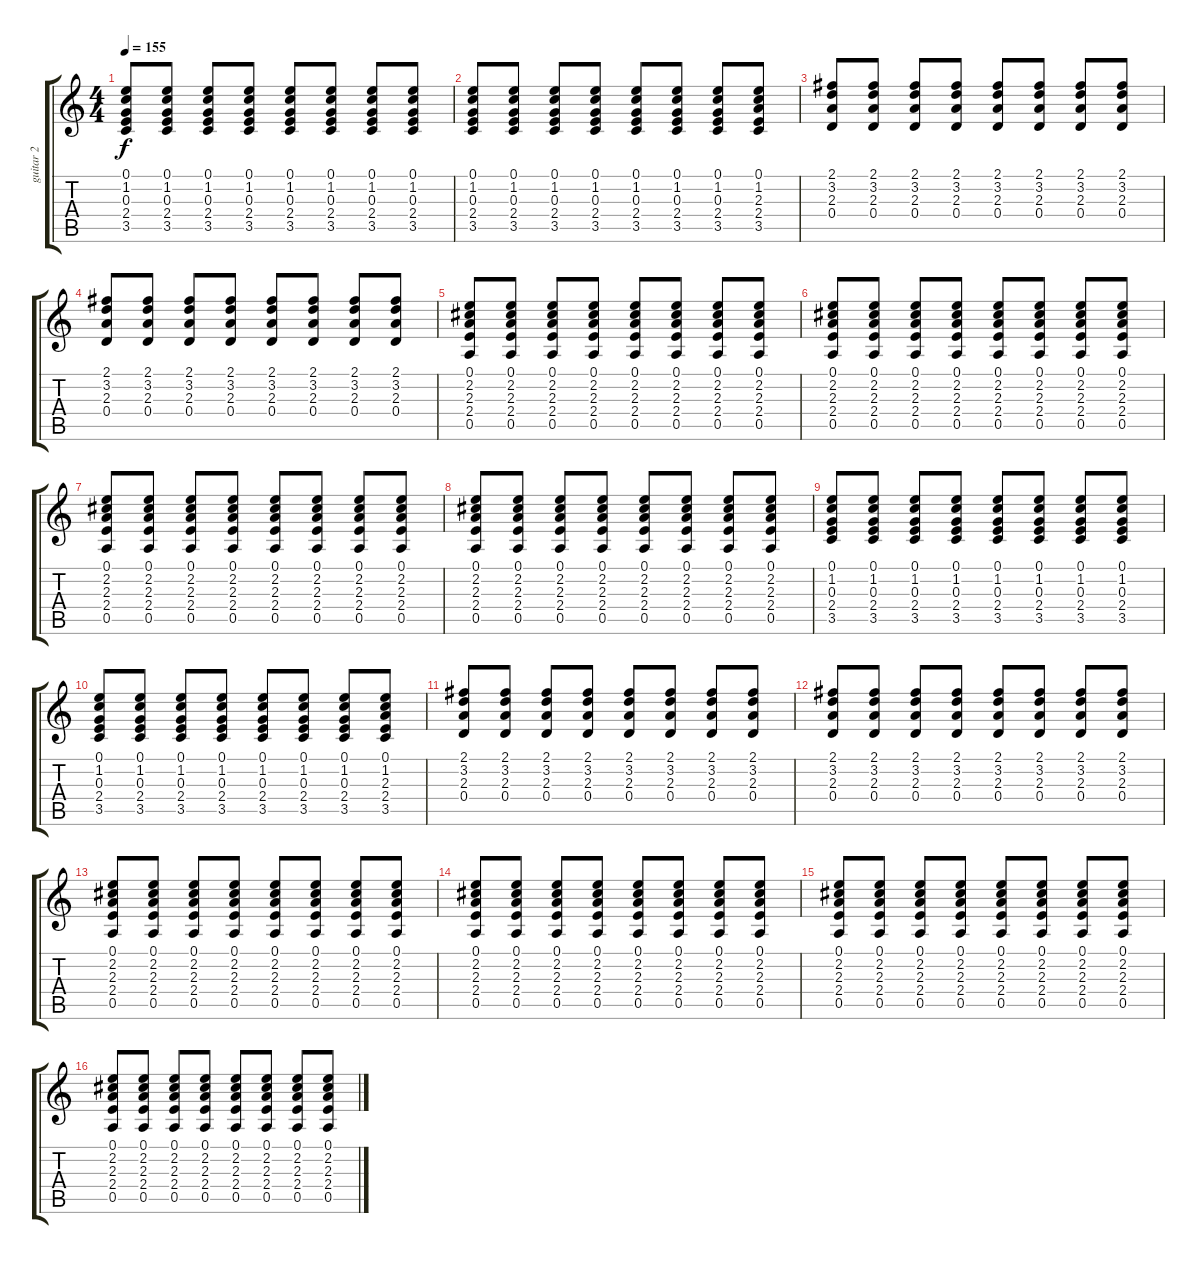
\track ("guitar 2" "guitar 2") {instrument electricguitarjazz}
\staff {score tabs}
\tuning (E4 B3 G3 D3 A2 E2) {hide}
\ts (4 4)
\tempo 155
\clef g2
\ks c
(0.1 1.2 0.3 2.4 3.5).8{dy f} (0.1 1.2 0.3 2.4 3.5).8 (0.1 1.2 0.3 2.4 3.5).8 (0.1 1.2 0.3 2.4 3.5).8 (0.1 1.2 0.3 2.4 3.5).8 (0.1 1.2 0.3 2.4 3.5).8 (0.1 1.2 0.3 2.4 3.5).8 (0.1 1.2 0.3 2.4 3.5).8 |
(0.1 1.2 0.3 2.4 3.5).8 (0.1 1.2 0.3 2.4 3.5).8 (0.1 1.2 0.3 2.4 3.5).8 (0.1 1.2 0.3 2.4 3.5).8 (0.1 1.2 0.3 2.4 3.5).8 (0.1 1.2 0.3 2.4 3.5).8 (0.1 1.2 0.3 2.4 3.5).8 (0.1 1.2 2.3 2.4 3.5).8 |
(2.1 3.2 2.3 0.4).8 (2.1 3.2 2.3 0.4).8 (2.1 3.2 2.3 0.4).8 (2.1 3.2 2.3 0.4).8 (2.1 3.2 2.3 0.4).8 (2.1 3.2 2.3 0.4).8 (2.1 3.2 2.3 0.4).8 (2.1 3.2 2.3 0.4).8 |
(2.1 3.2 2.3 0.4).8 (2.1 3.2 2.3 0.4).8 (2.1 3.2 2.3 0.4).8 (2.1 3.2 2.3 0.4).8 (2.1 3.2 2.3 0.4).8 (2.1 3.2 2.3 0.4).8 (2.1 3.2 2.3 0.4).8 (2.1 3.2 2.3 0.4).8 |
(0.1 2.2 2.3 2.4 0.5).8 (0.1 2.2 2.3 2.4 0.5).8 (0.1 2.2 2.3 2.4 0.5).8 (0.1 2.2 2.3 2.4 0.5).8 (0.1 2.2 2.3 2.4 0.5).8 (0.1 2.2 2.3 2.4 0.5).8 (0.1 2.2 2.3 2.4 0.5).8 (0.1 2.2 2.3 2.4 0.5).8 |
(0.1 2.2 2.3 2.4 0.5).8 (0.1 2.2 2.3 2.4 0.5).8 (0.1 2.2 2.3 2.4 0.5).8 (0.1 2.2 2.3 2.4 0.5).8 (0.1 2.2 2.3 2.4 0.5).8 (0.1 2.2 2.3 2.4 0.5).8 (0.1 2.2 2.3 2.4 0.5).8 (0.1 2.2 2.3 2.4 0.5).8 |
(0.1 2.2 2.3 2.4 0.5).8 (0.1 2.2 2.3 2.4 0.5).8 (0.1 2.2 2.3 2.4 0.5).8 (0.1 2.2 2.3 2.4 0.5).8 (0.1 2.2 2.3 2.4 0.5).8 (0.1 2.2 2.3 2.4 0.5).8 (0.1 2.2 2.3 2.4 0.5).8 (0.1 2.2 2.3 2.4 0.5).8 |
(0.1 2.2 2.3 2.4 0.5).8 (0.1 2.2 2.3 2.4 0.5).8 (0.1 2.2 2.3 2.4 0.5).8 (0.1 2.2 2.3 2.4 0.5).8 (0.1 2.2 2.3 2.4 0.5).8 (0.1 2.2 2.3 2.4 0.5).8 (0.1 2.2 2.3 2.4 0.5).8 (0.1 2.2 2.3 2.4 0.5).8 |
(0.1 1.2 0.3 2.4 3.5).8 (0.1 1.2 0.3 2.4 3.5).8 (0.1 1.2 0.3 2.4 3.5).8 (0.1 1.2 0.3 2.4 3.5).8 (0.1 1.2 0.3 2.4 3.5).8 (0.1 1.2 0.3 2.4 3.5).8 (0.1 1.2 0.3 2.4 3.5).8 (0.1 1.2 0.3 2.4 3.5).8 |
(0.1 1.2 0.3 2.4 3.5).8 (0.1 1.2 0.3 2.4 3.5).8 (0.1 1.2 0.3 2.4 3.5).8 (0.1 1.2 0.3 2.4 3.5).8 (0.1 1.2 0.3 2.4 3.5).8 (0.1 1.2 0.3 2.4 3.5).8 (0.1 1.2 0.3 2.4 3.5).8 (0.1 1.2 2.3 2.4 3.5).8 |
(2.1 3.2 2.3 0.4).8 (2.1 3.2 2.3 0.4).8 (2.1 3.2 2.3 0.4).8 (2.1 3.2 2.3 0.4).8 (2.1 3.2 2.3 0.4).8 (2.1 3.2 2.3 0.4).8 (2.1 3.2 2.3 0.4).8 (2.1 3.2 2.3 0.4).8 |
(2.1 3.2 2.3 0.4).8 (2.1 3.2 2.3 0.4).8 (2.1 3.2 2.3 0.4).8 (2.1 3.2 2.3 0.4).8 (2.1 3.2 2.3 0.4).8 (2.1 3.2 2.3 0.4).8 (2.1 3.2 2.3 0.4).8 (2.1 3.2 2.3 0.4).8 |
(0.1 2.2 2.3 2.4 0.5).8 (0.1 2.2 2.3 2.4 0.5).8 (0.1 2.2 2.3 2.4 0.5).8 (0.1 2.2 2.3 2.4 0.5).8 (0.1 2.2 2.3 2.4 0.5).8 (0.1 2.2 2.3 2.4 0.5).8 (0.1 2.2 2.3 2.4 0.5).8 (0.1 2.2 2.3 2.4 0.5).8 |
(0.1 2.2 2.3 2.4 0.5).8 (0.1 2.2 2.3 2.4 0.5).8 (0.1 2.2 2.3 2.4 0.5).8 (0.1 2.2 2.3 2.4 0.5).8 (0.1 2.2 2.3 2.4 0.5).8 (0.1 2.2 2.3 2.4 0.5).8 (0.1 2.2 2.3 2.4 0.5).8 (0.1 2.2 2.3 2.4 0.5).8 |
(0.1 2.2 2.3 2.4 0.5).8 (0.1 2.2 2.3 2.4 0.5).8 (0.1 2.2 2.3 2.4 0.5).8 (0.1 2.2 2.3 2.4 0.5).8 (0.1 2.2 2.3 2.4 0.5).8 (0.1 2.2 2.3 2.4 0.5).8 (0.1 2.2 2.3 2.4 0.5).8 (0.1 2.2 2.3 2.4 0.5).8 |
(0.1 2.2 2.3 2.4 0.5).8 (0.1 2.2 2.3 2.4 0.5).8 (0.1 2.2 2.3 2.4 0.5).8 (0.1 2.2 2.3 2.4 0.5).8 (0.1 2.2 2.3 2.4 0.5).8 (0.1 2.2 2.3 2.4 0.5).8 (0.1 2.2 2.3 2.4 0.5).8 (0.1 2.2 2.3 2.4 0.5).8
